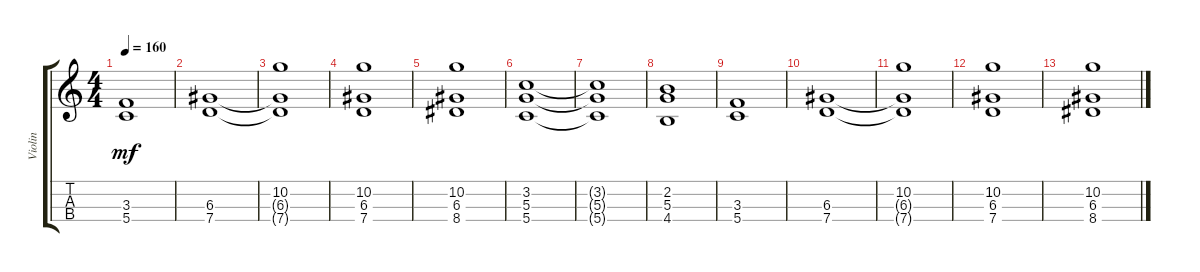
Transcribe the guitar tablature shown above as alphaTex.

\track ("Violin" "Violin") {instrument violin}
\staff {score tabs}
\tuning (E5 A4 D4 G3) {hide}
\ts (4 4)
\tempo 160
\clef g2
\ks c
(3.3 5.4).1{dy mf} |
(6.3 7.4).1 |
(10.2 6.3{t} 7.4{t}).1 |
(10.2 6.3 7.4).1 |
(10.2 6.3 8.4).1 |
(3.2 5.3 5.4).1 |
(3.2{t} 5.3{t} 5.4{t}).1 |
(2.2 5.3 4.4).1 |
(3.3 5.4).1 |
(6.3 7.4).1 |
(10.2 6.3{t} 7.4{t}).1 |
(10.2 6.3 7.4).1 |
(10.2 6.3 8.4).1
